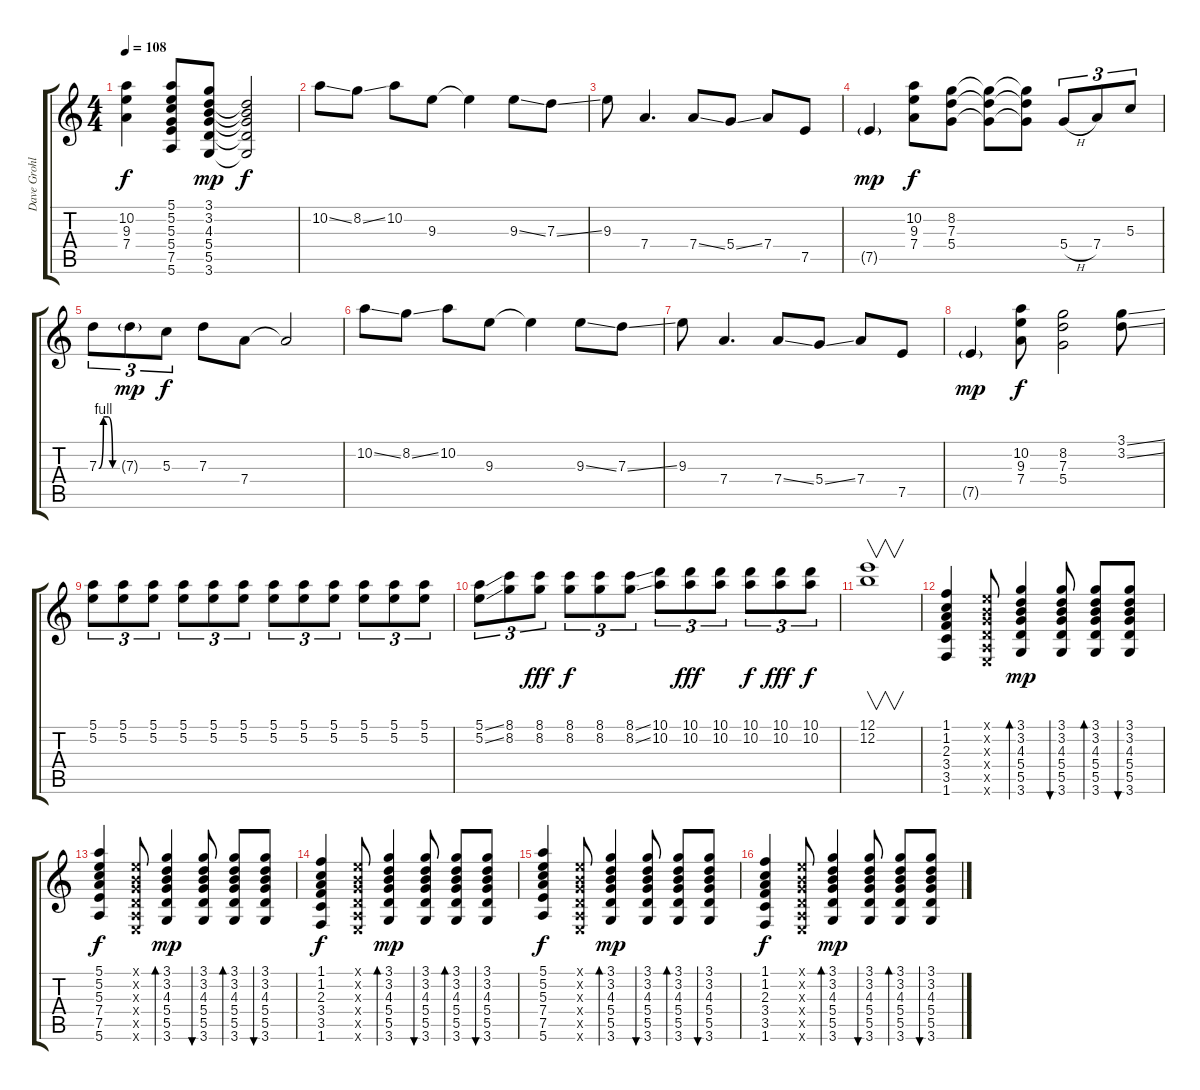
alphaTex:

\track ("Dave Grohl" "Dave Grohl") {instrument electricguitarjazz}
\staff {score tabs}
\tuning (E4 B3 G3 D3 A2 E2) {hide}
\ts (4 4)
\tempo 108
\clef g2
\ks c
(10.2 9.3 7.4).4{dy f} (5.1 5.2 5.3 5.4 7.5 5.6).8 (3.1 3.2 4.3 5.4 5.5 3.6).8{dy mp} (3.2{t} 4.3{t} 5.4{t} 5.5{t} 3.6{t}).2{dy f} |
10.2{ss}.8{volume 11} 8.2{ss}.8 10.2.8 9.3.8 9.3{t}.4 9.3{ss}.8 7.3{ss}.8 |
9.3.8 7.4.4{d} 7.4{ss}.8 5.4{ss}.8 7.4.8 7.5.8 |
7.5{g}.4{dy mp} (10.2 9.3 7.4).8{dy f} (8.2 7.3 5.4).8 (8.2{t} 7.3{t} 5.4{t}).8 (8.2{t} 7.3{t} 5.4{t}).8 5.4{h}.8{tu (3 2)} 7.4.8{tu (3 2)} 5.3.8{tu (3 2)} |
7.3{be (custom 0 0 15 4 30 4 45 0 60 0)}.8{tu (3 2)} 7.3{g}.8{tu (3 2) dy mp} 5.3.8{tu (3 2) dy f} 7.3.8 7.4.8 7.4{t}.2 |
10.2{ss}.8{volume 11} 8.2{ss}.8 10.2.8 9.3.8 9.3{t}.4 9.3{ss}.8 7.3{ss}.8 |
9.3.8 7.4.4{d} 7.4{ss}.8 5.4{ss}.8 7.4.8 7.5.8 |
7.5{g}.4{dy mp} (10.2 9.3 7.4).8{dy f} (8.2 7.3 5.4).2 (3.1{ss} 3.2{ss}).8 |
(5.1 5.2).8{tu (3 2)} (5.1 5.2).8{tu (3 2)} (5.1 5.2).8{tu (3 2)} (5.1 5.2).8{tu (3 2)} (5.1 5.2).8{tu (3 2)} (5.1 5.2).8{tu (3 2)} (5.1 5.2).8{tu (3 2)} (5.1 5.2).8{tu (3 2)} (5.1 5.2).8{tu (3 2)} (5.1 5.2).8{tu (3 2)} (5.1 5.2).8{tu (3 2)} (5.1 5.2).8{tu (3 2)} |
(5.1{ss} 5.2{ss}).8{tu (3 2) volume 12} (8.1 8.2).8{tu (3 2)} (8.1 8.2).8{tu (3 2) dy fff} (8.1 8.2).8{tu (3 2) dy f} (8.1 8.2).8{tu (3 2)} (8.1{ss} 8.2{ss}).8{tu (3 2)} (10.1 10.2).8{tu (3 2) volume 11} (10.1 10.2).8{tu (3 2) dy fff} (10.1 10.2).8{tu (3 2)} (10.1 10.2).8{tu (3 2) dy f} (10.1 10.2).8{tu (3 2) dy fff} (10.1 10.2).8{tu (3 2) dy f} |
(12.1 12.2).1{v} |
(1.1 1.2 2.3 3.4 3.5 1.6).4 (0.1{x} 0.2{x} 0.3{x} 0.4{x} 0.5{x} 0.6{x}).8 (3.1 3.2 4.3 5.4 5.5 3.6).4{bd 60 dy mp} (3.1 3.2 4.3 5.4 5.5 3.6).8{bu 60} (3.1 3.2 4.3 5.4 5.5 3.6).8{bd 60} (3.1 3.2 4.3 5.4 5.5 3.6).8{bu 60} |
(5.1 5.2 5.3 7.4 7.5 5.6).4{dy f} (0.1{x} 0.2{x} 0.3{x} 0.4{x} 0.5{x} 0.6{x}).8 (3.1 3.2 4.3 5.4 5.5 3.6).4{bd 60 dy mp} (3.1 3.2 4.3 5.4 5.5 3.6).8{bu 60} (3.1 3.2 4.3 5.4 5.5 3.6).8{bd 60} (3.1 3.2 4.3 5.4 5.5 3.6).8{bu 60} |
(1.1 1.2 2.3 3.4 3.5 1.6).4{dy f} (0.1{x} 0.2{x} 0.3{x} 0.4{x} 0.5{x} 0.6{x}).8 (3.1 3.2 4.3 5.4 5.5 3.6).4{bd 60 dy mp} (3.1 3.2 4.3 5.4 5.5 3.6).8{bu 60} (3.1 3.2 4.3 5.4 5.5 3.6).8{bd 60} (3.1 3.2 4.3 5.4 5.5 3.6).8{bu 60} |
(5.1 5.2 5.3 7.4 7.5 5.6).4{dy f} (0.1{x} 0.2{x} 0.3{x} 0.4{x} 0.5{x} 0.6{x}).8 (3.1 3.2 4.3 5.4 5.5 3.6).4{bd 60 dy mp} (3.1 3.2 4.3 5.4 5.5 3.6).8{bu 60} (3.1 3.2 4.3 5.4 5.5 3.6).8{bd 60} (3.1 3.2 4.3 5.4 5.5 3.6).8{bu 60} |
(1.1 1.2 2.3 3.4 3.5 1.6).4{dy f} (0.1{x} 0.2{x} 0.3{x} 0.4{x} 0.5{x} 0.6{x}).8 (3.1 3.2 4.3 5.4 5.5 3.6).4{bd 60 dy mp} (3.1 3.2 4.3 5.4 5.5 3.6).8{bu 60} (3.1 3.2 4.3 5.4 5.5 3.6).8{bd 60} (3.1 3.2 4.3 5.4 5.5 3.6).8{bu 60}
